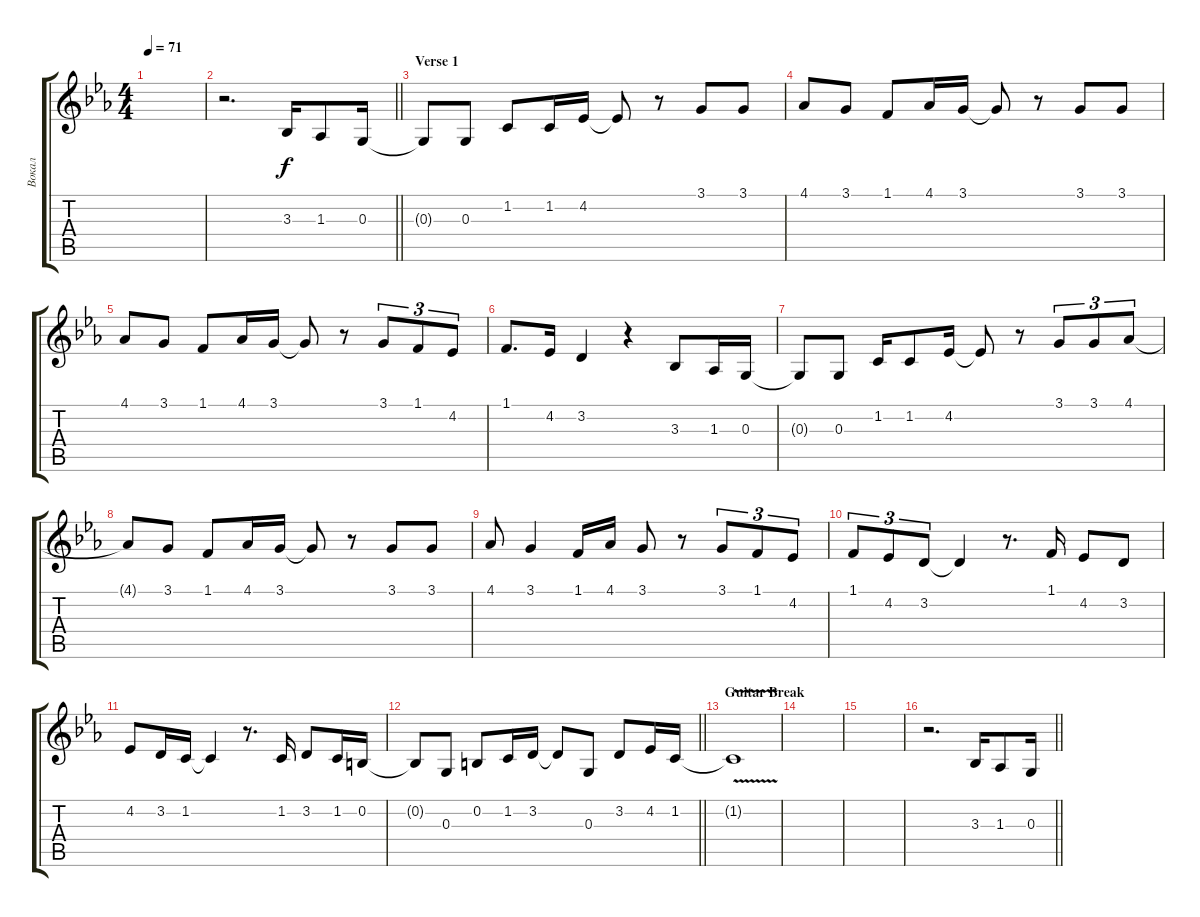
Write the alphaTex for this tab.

\track ("Вокал" "Вокал") {instrument trumpet}
\staff {score tabs}
\tuning (E4 B3 G3 D3 A2 E2) {hide}
\ts (4 4)
\tempo 71
\clef g2
\ks cminor
|
\barLineRight lightlight
r.2{d} 3.3.16 1.3.8 0.3.16 |
\section ("" "Verse 1")
0.3{t}.8 0.3.8 1.2.8 1.2.16 4.2.16 4.2{t}.8 r.8 3.1.8 3.1.8 |
4.1.8 3.1.8 1.1.8 4.1.16 3.1.16 3.1{t}.8 r.8 3.1.8 3.1.8 |
4.1.8 3.1.8 1.1.8 4.1.16 3.1.16 3.1{t}.8 r.8 3.1.8{tu (3 2)} 1.1.8{tu (3 2)} 4.2.8{tu (3 2)} |
1.1.8{d} 4.2.16 3.2.4 r.4 3.3.8 1.3.16 0.3.16 |
0.3{t}.8 0.3.8 1.2.16 1.2.8 4.2.16 4.2{t}.8 r.8 3.1.8{tu (3 2)} 3.1.8{tu (3 2)} 4.1.8{tu (3 2)} |
4.1{t}.8 3.1.8 1.1.8 4.1.16 3.1.16 3.1{t}.8 r.8 3.1.8 3.1.8 |
4.1.8 3.1.4 1.1.16 4.1.16 3.1.8 r.8 3.1.8{tu (3 2)} 1.1.8{tu (3 2)} 4.2.8{tu (3 2)} |
1.1.8{tu (3 2)} 4.2.8{tu (3 2)} 3.2.8{tu (3 2)} 3.2{t}.4 r.8{d} 1.1.16 4.2.8 3.2.8 |
4.2.8 3.2.16 1.2.16 1.2{t}.4 r.8{d} 1.2.16 3.2.8 1.2.16 0.2.16 |
\barLineRight lightlight
0.2{t}.8 0.3.8 0.2.8 1.2.16 3.2.16 3.2{t}.8 0.3.8 3.2.8 4.2.16 1.2.16 |
\section ("" "Guitar Break")
1.2{v t}.1 |
|
|
\barLineRight lightlight
r.2{d} 3.3.16 1.3.8 0.3.16
